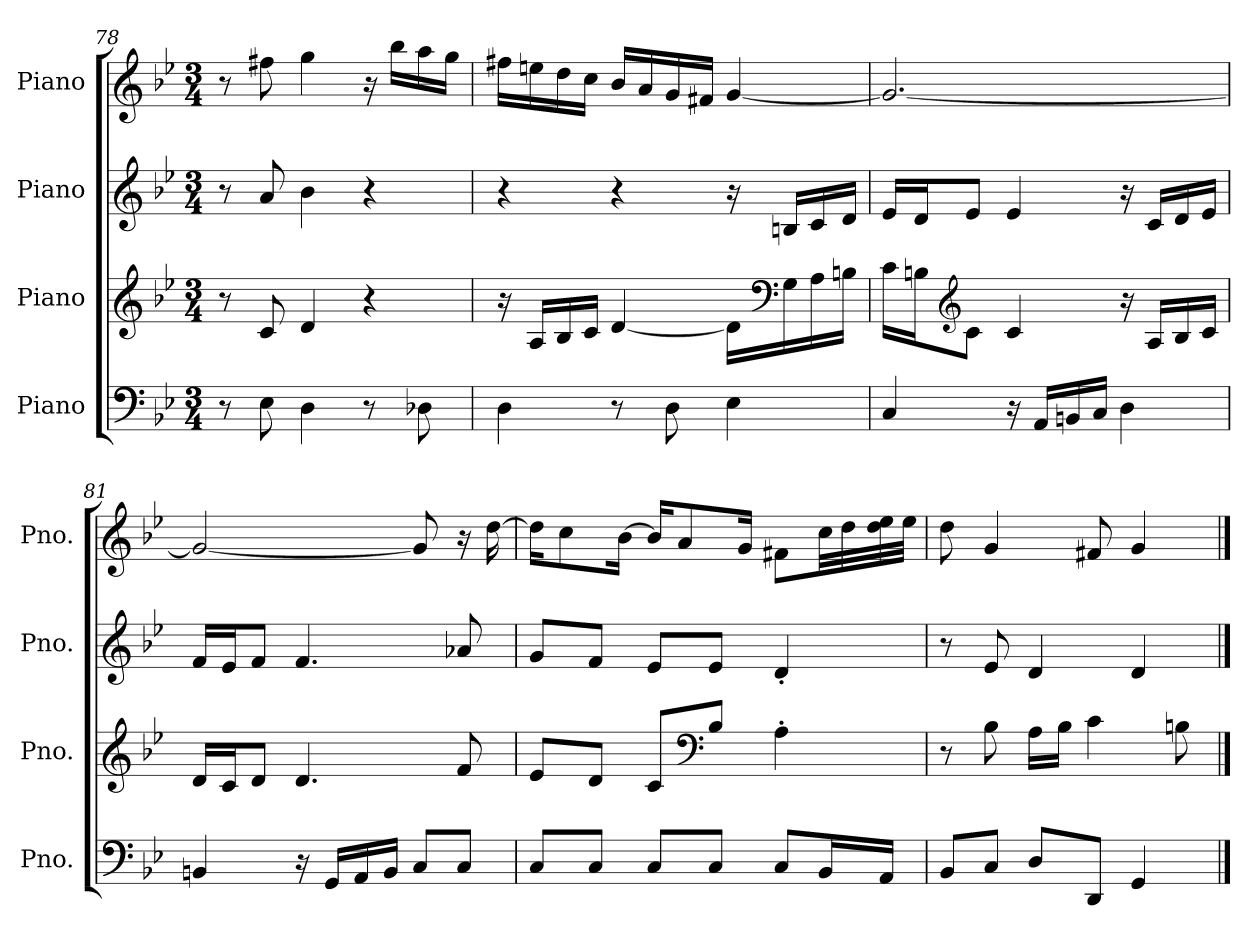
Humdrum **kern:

**kern	**kern	**kern	**kern
*part4	*part3	*part2	*part1
*staff4	*staff3	*staff2	*staff1
*I"Piano	*I"Piano	*I"Piano	*I"Piano
*I'Pno.	*I'Pno.	*I'Pno.	*I'Pno.
!!LO:LB:g=z
*clefF4	*clefG2	*clefG2	*clefG2
*k[b-e-]	*k[b-e-]	*k[b-e-]	*k[b-e-]
*M3/4	*M3/4	*M3/4	*M3/4
=78	=78	=78	=78
8r	8r	8r	8r
8E-\	8c/	8a/	8ff#X\
4D\	4d/	4b-\	4gg\
8r	4r	4r	16r
.	.	.	16bb-\LL
8D-X\	.	.	16aa\
.	.	.	16gg\JJ
=79	=79	=79	=79
4D\	16r	4r	16ff#X\LL
.	16A/LL	.	16een\
.	16B-/	.	16dd\
.	16c/JJ	.	16cc\JJ
8r	[4d/	4r	16b-/LL
.	.	.	16a/
8D\	.	.	16g/
.	.	.	16f#X/JJ
4E-\	16d\LL]	16r	[4g/
*	*clefF4	*	*
.	16G\	16Bn/LL	.
.	16A\	16c/	.
.	16Bn\JJ	16d/JJ	.
=80	=80	=80	=80
4C/	16c\LL	16e-/LL	2.g/_
.	16Bn\J	16d/J	.
*	*clefG2	*	*
.	8c\J	8e-/J	.
16r	4c/	4e-/	.
16AA/LL	.	.	.
16BBn/	.	.	.
16C/JJ	.	.	.
4D\	16r	16r	.
.	16A/LL	16c/LL	.
.	16B/	16d/	.
.	16c/JJ	16e-/JJ	.
!!LO:LB:g=z
=81	=81	=81	=81
4BBn/	16d/LL	16f/LL	2g/_
.	16c/J	16e-/J	.
.	8d/J	8f/J	.
16r	4.d/	4.f/	.
16GG/LL	.	.	.
16AA/	.	.	.
16BB/JJ	.	.	.
8C/L	.	.	8g/]
8C/J	8f/	8a-X/	16r
.	.	.	[16dd\
=82	=82	=82	=82
8C/L	8e-/L	8g/L	16dd\KL]
.	.	.	8cc\
8C/J	8d/J	8f/J	.
.	.	.	[16b-\Jk
8C/L	8c/L	8e-/L	16b-/KL]
.	.	.	8a/
*	*clefF4	*	*
8C/J	8B-/J	8e-/J	.
.	.	.	16g/Jk
8C/L	4A'\	4d'/	8f#X\L
16BB-/L	.	.	32cc\LL
.	.	.	32dd\
16AA/JJ	.	.	32dd\ 32ee-\
.	.	.	32ee-\JJJ
=83	=83	=83	=83
8BB-/L	8r	8r	8dd\
8C/J	8B-\	8e-/	4g/
8D/L	16A\LL	4d/	.
.	16B-\JJ	.	.
8DD/J	4c\	.	8f#X/
4GG/	.	4d/	4g/
.	8Bn\	.	.
==	==	==	==
*-	*-	*-	*-
